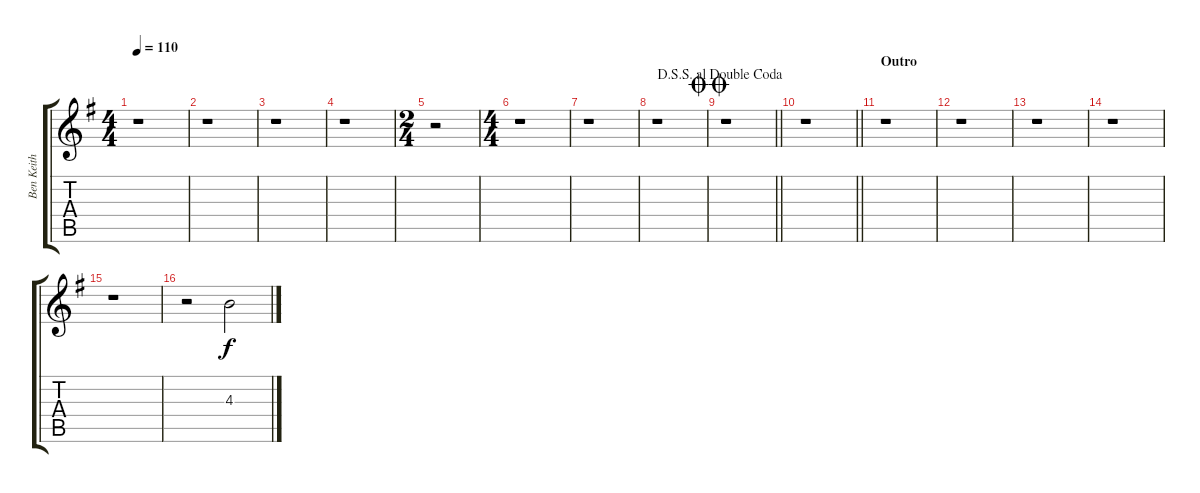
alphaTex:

\track ("Ben Keith - Pedal Steel arr. for Gtr." "Ben Keith ") {instrument electricguitarclean}
\staff {score tabs}
\tuning (E4 B3 G3 D3 A2 E2) {hide}
\ts (4 4)
\tempo 110
\clef g2
\ks g
r.1{dy f} |
r.1 |
r.1 |
r.1 |
\ts (2 4)
r.2 |
\ts (4 4)
r.1 |
r.1 |
r.1 |
\jump doublecoda
\jump dalsegnosegnoaldoublecoda
\barLineRight lightlight
r.1 |
\barLineRight lightlight
r.1 |
\section ("" "Outro")
r.1 |
r.1 |
r.1 |
r.1 |
r.1 |
r.2 4.3{ss}.2
